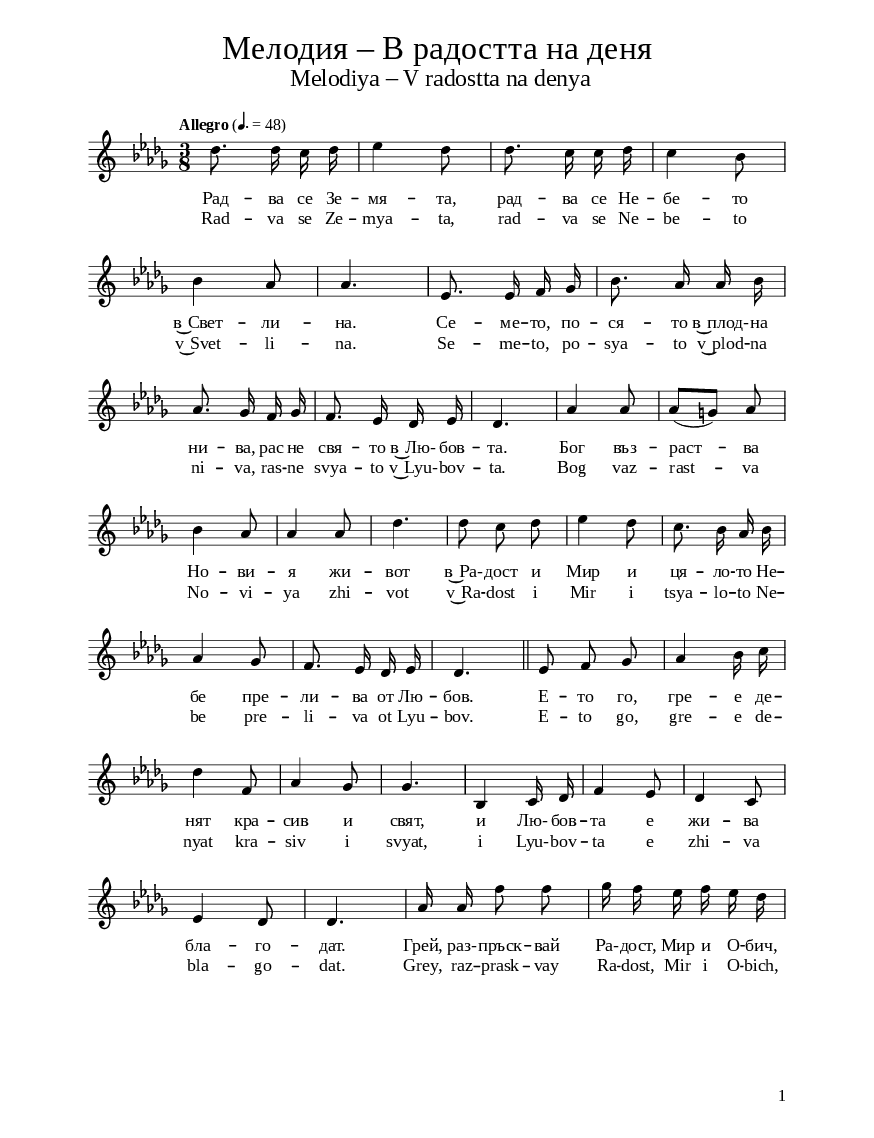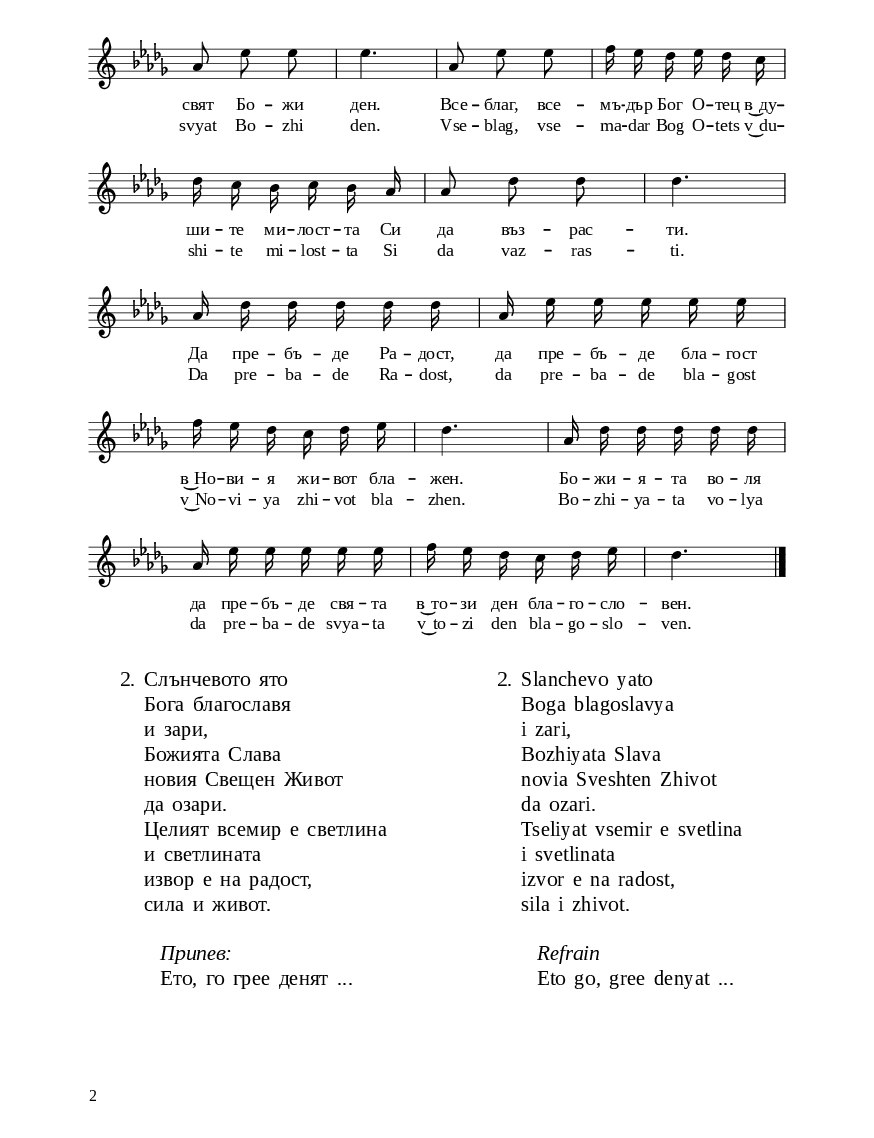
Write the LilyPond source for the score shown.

\version "2.24.0"

% include paper part and global functions
\include "include/globals.ily"

\bookpart {
  \label #'ref186
  \tocItem \markup "Мелодия – В радостта на деня – Melodiya – V radostta na denya"
  \include "include/bookpart-paper.ily"
  \score {
    \include "include/score-layout.ily"

    \new Voice \absolute {
      \clef treble
      \key des \major
      \time 3/8
      \tempoFunc "Allegro" 4. "48"
      \autoBeamOff
      des''8. des''16 c''16 des''16
      | % 2
      es''4 des''8 | % 3
      des''8. c''16 c''16 des''16
      | % 4
      c''4 bes'8 \break | % 5
      bes'4  as'8 | % 6
      as'4. | % 7
      es'8.  es'16  f'16  ges'16  | % 8
      bes'8.  as'16  as'16 bes'16 \break | % 9
      as'8.  ges'16  f'16  ges'16 |

      f'8.  es'16  des'16  es'16 | % 11
      des'4. | % 12
      as'4  as'8   | % 13
      as'8 [(  g'8 )]  as'8 \break| % 14
      bes'4  as'8  | % 15
      as'4  as'8 | % 16
      des''4.  | % 17
      des''8 c''8 des''8 | % 18
      es''4 des''8 | % 19
      c''8. bes'16  as'16 bes'16 \break |

      as'4  ges'8  | % 21
      f'8.  es'16  des'16  es'16 | % 22
      des'4. \bar "||"
      es'8  f'8  ges'8 | % 24
      as'4 bes'16 c''16 \break | % 25
      des''4  f'8 | % 26
      as'4  ges'8 | % 27
      ges'4. | % 28
      bes4  c'16  des'16   | % 29
      f'4  es'8  |
      des'4  c'8  \break | % 31
      es'4  des'8 | % 32
      des'4. | % 33
      as'16  as'16 f''8 f''8 | % 34
      ges''16 f''16 es''16 f''16
      es''16 des''16 \break  | % 35
      as'8 es''8 es''8 | % 36
      es''4.  | % 37
      as'8 es''8 es''8   | % 38
      f''16 es''16 des''16 es''16
      des''16 c''16 \break| % 39
      des''16 c''16 bes'16 c''16
      bes'16  as'16 |
      as'8 des''8 des''8 | % 41
      des''4. \break | % 42
      as'16 des''16 des''16 des''16
      des''16 des''16  | % 43
      as'16 es''16 es''16 es''16
      es''16 es''16 \break | % 44
      f''16 es''16 des''16 c''16
      des''16 es''16 | % 45
      des''4. | % 46
      as'16 des''16 des''16 des''16
      des''16 des''16 \break | % 47
      as'16 es''16 es''16 es''16
      es''16 es''16 | % 48
      f''16 es''16 des''16 c''16
      des''16 es''16 | % 49
      des''4. \bar "|."
    }

    \addlyrics {
      Рад -- ва се Зе -- мя -- та, рад --
      ва се Не -- бе -- то в~Свет -- ли
      -- на. Се -- ме -- то, по -- ся -- то
      "в~плод-" -- на ни -- ва, рас -- не
      свя -- то "в~Лю-" -- бов -- та. Бог
      въз -- раст -- ва Но -- ви -- я
      жи -- вот "в~Ра-" -- дост и Мир и
      ця -- ло -- то Не -- бе пре -- ли --
      ва от Лю -- бов. Е -- то го, гре --
      е де -- нят кра -- сив и свят, и
      "Лю-" -- бов -- та е жи -- ва бла --
      го -- дат. Грей, "раз-" -- "пръск" -- вай
      "Ра-" -- дост, Мир и О -- бич, свят
      Бо -- жи ден. Все -- благ, все --
      мъ -- дър Бог О -- тец в~ду -- ши
      -- те ми -- лост -- та Си да въз --
      рас -- ти. Да пре -- бъ -- де Ра --
      дост, да пре -- бъ -- де бла --
      гост в~Но -- ви -- я жи -- вот бла
      -- жен. Бо -- жи -- я -- та во -- ля
      да пре -- бъ -- де свя -- та в~то
      -- зи ден бла -- го -- сло -- вен.}
      \addlyrics {
        Rad -- va se Ze -- mya -- ta, rad --
        va se Ne -- be -- to v~Svet -- li
        -- na. Se -- me -- to, po -- sya -- to
        v~plod -- na ni -- va, ras -- ne
        svya -- to "v~Lyu-" -- bov -- ta. Bog
        vaz -- rast -- va No -- vi -- ya
        zhi -- vot v~Ra -- dost i Mir i
        tsya -- lo -- to Ne -- be pre -- li --
        va ot Lyu -- bov. E -- to go, gre --
        e de -- nyat kra -- siv i svyat, i
        "Lyu-" -- bov -- ta e zhi -- va bla --
        go -- dat. Grey, raz -- prask -- vay
        Ra -- dost, Mir i O -- bich, svyat
        Bo -- zhi den. Vse -- blag, vse --
        ma -- dar Bog O -- tets v~du -- shi
        -- te mi -- lost -- ta Si da vaz --
        ras -- ti. Da pre -- ba -- de Ra --
        dost, da pre -- ba -- de bla --
        gost v~No -- vi -- ya zhi -- vot bla
        -- zhen. Bo -- zhi -- ya -- ta vo -- lya
        da pre -- ba -- de svya -- ta v~to
        -- zi den bla -- go -- slo -- ven.}


        \header {
          title = \titleFunc "Мелодия – В радостта на деня" " Melodiya – V radostta na denya"
        }

        \midi{}

      } % score

      \markup \fontsize #bgCoupletFontSize {
        \hspace #3
        \override #`(baseline-skip . ,bgCoupletBaselineSkip)
        \column {
          \line {  2. Слънчевото ято}

          \line {   "   " Бога благославя}

          \line {   "   " и зари,}

          \line {   "   " Божията Слава}

          \line {   "   " новия Свещен Живот}

          \line {   "   " да озари.}

          \line {   "   " Целият всемир е светлина}

          \line {   "   " и светлината}

          \line {   "   " извор е на радост,}

          \line {   "   " сила и живот.}
          \line {   "   " }
          \line \italic {   "      " Припев:}
          \line {   "      " Ето, го грее денят ...}


        }

        \hspace #10
        \override #`(baseline-skip . ,bgCoupletBaselineSkip)
        \column {
          \line { 2. Slanchevo yato}
          \line {   "   " Boga blagoslavya}

          \line {   "   " i zari,}

          \line {   "   " Bozhiyata Slava}

          \line {   "   " novia Sveshten Zhivot}

          \line {   "   " da ozari.}

          \line {   "   " Tseliyat vsemir e svetlina}

          \line {   "   " i svetlinata}

          \line {   "   " izvor e na radost,}

          \line {   "   " sila i zhivot.}
          \line {   "   " }
          \line \italic {   "      " Refrain}
          \line {   "      " Eto go, gree denyat ...}

        } %column
      } % markup

      \pageBreak

      % include foreign translation(s) of the song
      \version "2.24.1"

\markup \fill-line { \fontsize #deTitleFontSize "Melodie – In der Freude des Tages" }
\markup \null
\markup \null
\markup \fontsize #deCoupletFontSize {
  \hspace #12
  \override #`(baseline-skip . ,deCoupletBaselineSkip)

  \column {
    \line { " " }


 \line { 1.  Die Erde freut sich,}

 \line { "   "der Himmel freut sich im Licht.}

 \line { "   "Das Korn, in den fruchbaren Acker gesät,}

 \line { "   "gedeiht heilig in der Liebe. }

 \line { "   "Gott lässt das neue Leben wachsen}

 \line { "   "in Freude und Frieden}

 \line { "   "und der ganze Himmel fließt von Liebe über.}
 \line { " "}

 \line \italic { "   "Refrain:}

 \line { "   "Nun leuchtet der Tag schön und heilig,}

 \line { "   "und die Liebe ist ein lebendiger Segen.}

 \line { "   "Leuchte, verbreite Freude, Frieden und Liebe,}

 \line { "   "heiliger, göttlicher Tag. }

 \line { "   "Allgütiger, allweiser Gottvater,}

 \line { "   "möge Er seine Gnade in den Seelen mehren.}

 \line { "   "Auf dass die Freude ewig währe,}

 \line { "   "auf dass die Güte ewig währe}

 \line { "   "im neuen seligen Leben.}

 \line { "   "Möge der göttliche Wille an diesem }

 \line { "   "gesegneten Tag auf ewig heilig sein.}
 \line { " "}

 \line { 2. Der Schwarm aus der Sonne segnet und sprüht,}

 \line { "   "damit der göttliche Ruhm das heilige Leben erleuchtet. }

 \line { "   "Die ganze Welt ist Licht und das Licht}

 \line { "   "ist Quelle von Freude, Kraft und Leben.}


\line { " " }

\line \italic {"   " Refrain ...}

 \line { "   "Nun leuchtet der Tag...}

 }
}


    } % bookpart

    % Più mosso
    %
